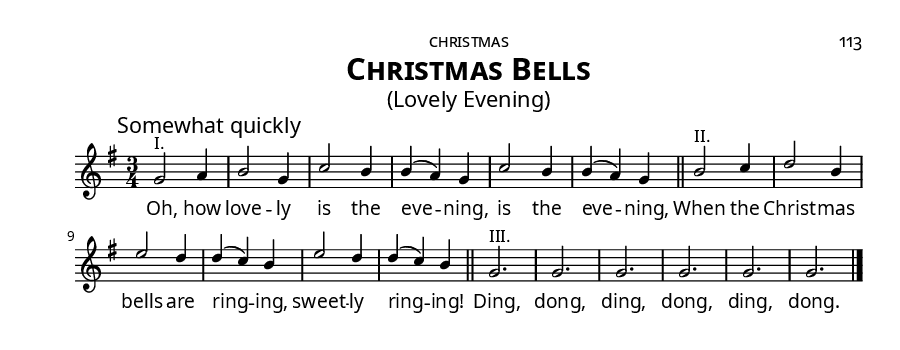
\version "2.14.2"
\include "util.ly"
\header {
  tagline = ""

    title = \markup{\override #'(font-name . "Garamond Premier Pro Semibold"){ \abs-fontsize #15 \smallCapsOldStyle"Christmas Bells"}}
    subtitle = \markup{\override #'(font-name . "Garamond Premier Pro"){ \abs-fontsize #10.5 "(Lovely Evening)"}}
  }
\paper {
  print-all-headers = ##f
  paper-height = 9\in
  paper-width = 6\in
  indent = 0\in
  %system-system-spacing = #'((basic-distance . 10) (padding . 0))
  %system-system-spacing =
  %  #'((basic-distance . 0)
  %     (minimum-distance . 0)
  %     (padding . -0.35)
  %     (stretchability . 100))
  ragged-last-bottom = ##t
  ragged-bottom = ##f
  two-sided = ##t
  inner-margin = 0.5\in
  outer-margin = 0.25\in
  top-margin = 0.25\in
  bottom-margin = 0.25\in
  first-page-number = #113
  print-first-page-number = ##t
  headerLine = \markup{\override #'(font-name . "Garamond Premier Pro") \smallCapsOldStyle"christmas"}
  oddHeaderMarkup = \markup\fill-line{
     \override #'(font-name . "Garamond Premier Pro")\abs-fontsize #8.5
     \combine 
        \fill-line{"" \if \should-print-page-number
        \oldStylePageNum""
        }
        \fill-line{\headerLine}
  }
  evenHeaderMarkup = \markup {
     \override #'(font-name . "Garamond Premier Pro")\abs-fontsize #8.5
     \combine
        \if \should-print-page-number
        \oldStylePageNum""
        \fill-line{\headerLine}
  }
}
#(set-global-staff-size 15) \paper{ #(define fonts (make-pango-font-tree "GoudyOlSt BT" "Garamond Premier Pro" "Garamond Premier Pro" (/ 15 20))) }





















global = {
  \key g \major
  \time 3/4
}

sopMusic = \relative c'' {
  \once \override Score.RehearsalMark #'self-alignment-X = #LEFT
  \mark "Somewhat quickly"
  g2^"I." a4 |
  b2 g4 |
  c2 b4 |
  b( a) g |
  c2 b4 |
  b( a) g \bar "||"
  
  b2^"II." c4 |
  d2 b4 |
  e2 d4 |
  d( c) b |
  e2 d4 |
  d( c) b \bar "||"
  
  g2.^"III." |
  g2. |
  g2. |
  g2. |
  g2. |
  g2. \bar "|."
}
sopWords = \lyricmode {
  
}

altoMusic = \relative c' {
  
}
altoWords = \lyricmode {
  Oh, how love -- ly is the eve -- ning, is the eve -- ning,
  When the Christ -- mas bells are ring -- ing, sweet -- ly ring -- ing!
  Ding, dong, ding, dong, ding, dong.
}
altoWordsII = \lyricmode {
}
altoWordsIII = \lyricmode {
}
altoWordsIV = \lyricmode {
}
altoWordsV = \lyricmode {
}
altoWordsVI = \lyricmode {
}
tenorMusic = \relative c' {
}
tenorWords = \lyricmode {

}

bassMusic = \relative c {
}
bassWords = \lyricmode {

}

pianoRH = \relative c' {
  
}
pianoLH = \relative c' {
  
}

\score {
  <<
   \new ChoirStaff <<
%    \new Lyrics = sopranos \with { \override VerticalAxisGroup #'nonstaff-relatedstaff-spacing = #'((basic-distance . 1)) }
    \new Staff = women <<
      \new Voice = "sopranos" { \voiceOne << \global \sopMusic >> }
      \new Voice = "altos" { \voiceTwo << \global \altoMusic >> }
    >>
    \new Lyrics \with { alignAboveContext = #"women" \override VerticalAxisGroup #'nonstaff-relatedstaff-spacing = #'((basic-distance . 1))} \lyricsto "sopranos" \sopWords
    \new Lyrics = "altosVI"  \with { alignBelowContext = #"women" } \lyricsto "sopranos" \altoWordsVI
    \new Lyrics = "altosV"  \with { alignBelowContext = #"women" } \lyricsto "sopranos" \altoWordsV
    \new Lyrics = "altosIV"  \with { alignBelowContext = #"women" } \lyricsto "sopranos" \altoWordsIV
    \new Lyrics = "altosIII"  \with { alignBelowContext = #"women" } \lyricsto "sopranos" \altoWordsIII
    \new Lyrics = "altosII"  \with { alignBelowContext = #"women" } \lyricsto "sopranos" \altoWordsII
    \new Lyrics = "altos"  \with { alignBelowContext = #"women" } \lyricsto "sopranos" \altoWords
   
  >>
%    \new PianoStaff << \new Staff { \new Voice { \pianoRH } } \new Staff { \clef "bass" \pianoLH } >>
  >>
  \layout {
    \context {
      \Score
      %\override SpacingSpanner #'base-shortest-duration = #(ly:make-moment 1 8)
      %\override SpacingSpanner #'common-shortest-duration = #(ly:make-moment 1 4)
    }
    \context {
      % Remove all empty staves
      % \Staff \RemoveEmptyStaves \override VerticalAxisGroup #'remove-first = ##t
    }
    \context {
      \Lyrics
      \override LyricText #'X-offset = #center-on-word
    }
  }
  
  \midi {
    \tempo 4 = 220
    \set Staff.midiInstrument = "piccolo"
  
    \context {
      \Voice
      \remove "Dynamic_performer"
    }
  }
}
